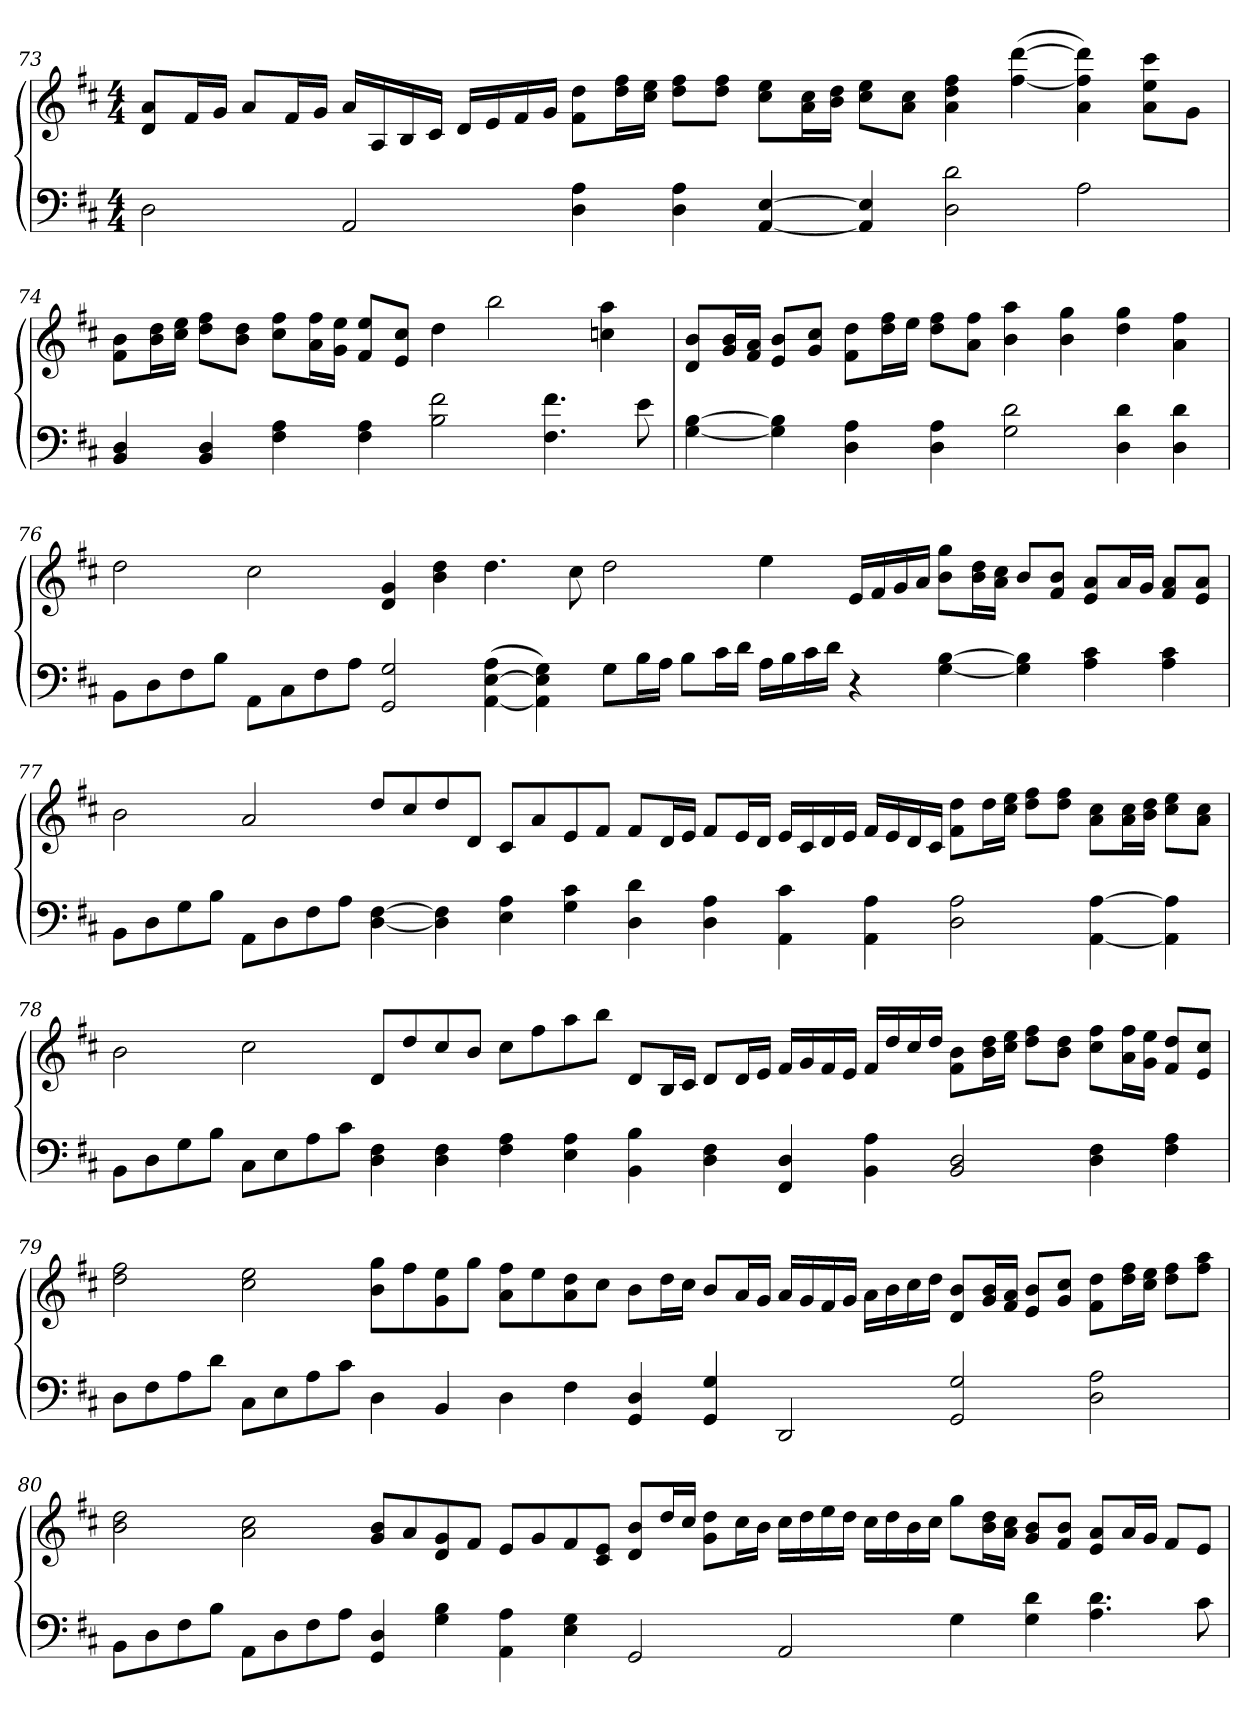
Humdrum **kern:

**kern	**kern
*part2	*part1
*staff2	*staff1
*clefF4	*clefG2
*k[f#c#]	*k[f#c#]
*M4/4	*M4/4
=73	=73
2D	8d 8aL
.	16f#L
.	16gJJ
.	8aL
.	16f#L
.	16gJJ
2AA	16aLL
.	16A
.	16B
.	16c#JJ
.	16dLL
.	16e
.	16f#
.	16gJJ
4D 4A	8f# 8ddL
.	16dd 16ff#L
.	16cc# 16eeJJ
4D 4A	8dd 8ff#L
.	8dd 8ff#J
[4AA [4E	8cc# 8eeL
.	16a 16cc#L
.	16b 16ddJJ
4AA] 4E]	8cc# 8eeL
.	8a 8cc#J
2D 2d	4a 4dd 4ff#
.	(<[4ff# [4ddd
2A	4a 4ff#] 4ddd])
.	8a 8ee 8ccc#L
.	8gJ
=74	=74
4BB 4D	8f# 8bL
.	16b 16ddL
.	16cc# 16eeJJ
4BB 4D	8dd 8ff#L
.	8b 8ddJ
4F# 4A	8cc# 8ff#L
.	16a 16ff#L
.	16g 16eeJJ
4F# 4A	8f# 8eeL
.	8e 8cc#J
2B 2f#	4dd
.	2bb
4.F# 4.f#	.
.	4ccn 4aa
8e	.
=75	=75
[4G [4B	8d 8bL
.	16g 16bL
.	16f# 16aJJ
4G] 4B]	8e 8bL
.	8g 8cc#J
4D 4A	8f# 8ddL
.	16dd 16ff#L
.	16eeJJ
4D 4A	8dd 8ff#L
.	8a 8ff#J
2G 2d	4b 4aa
.	4b 4gg
4D 4d	4dd 4gg
4D 4d	4a 4ff#
=76	=76
8BBL	2dd
8D	.
8F#	.
8BJ	.
8AAL	2cc#
8C#	.
8F#	.
8AJ	.
2GG 2G	4d 4g
.	4b 4dd
(>[4AA [4E 4A	4.dd
4AA] 4E] 4G)	.
.	8cc#
8GL	2dd
16BL	.
16AJJ	.
8BL	.
16c#L	.
16dJJ	.
16ALL	4ee
16B	.
16c#	.
16dJJ	.
4r	16eLL
.	16f#
.	16g
.	16aJJ
[4G [4B	8b 8ggL
.	16b 16ddL
.	16a 16cc#JJ
4G] 4B]	8bL
.	8f# 8bJ
4A 4c#	8e 8aL
.	16aL
.	16gJJ
4A 4c#	8f# 8aL
.	8e 8aJ
=77	=77
8BBL	2b
8D	.
8G	.
8BJ	.
8AAL	2a
8D	.
8F#	.
8AJ	.
[4D [4F#	8ddL
.	8cc#
4D] 4F#]	8dd
.	8dJ
4E 4A	8c#L
.	8a
4G 4c#	8e
.	8f#J
4D 4d	8f#L
.	16dL
.	16eJJ
4D 4A	8f#L
.	16eL
.	16dJJ
4AA 4c#	16eLL
.	16c#
.	16d
.	16eJJ
4AA 4A	16f#LL
.	16e
.	16d
.	16c#JJ
2D 2A	8f# 8ddL
.	16ddL
.	16cc# 16eeJJ
.	8dd 8ff#L
.	8dd 8ff#J
[4AA [4A	8a 8cc#L
.	16a 16cc#L
.	16b 16ddJJ
4AA] 4A]	8cc# 8eeL
.	8a 8cc#J
=78	=78
8BBL	2b
8D	.
8G	.
8BJ	.
8C#L	2cc#
8E	.
8A	.
8c#J	.
4D 4F#	8dL
.	8dd
4D 4F#	8cc#
.	8bJ
4F# 4A	8cc#L
.	8ff#
4E 4A	8aa
.	8bbJ
4BB 4B	8dL
.	16BL
.	16c#JJ
4D 4F#	8dL
.	16dL
.	16eJJ
4FF# 4D	16f#LL
.	16g
.	16f#
.	16eJJ
4BB 4A	16f#LL
.	16dd
.	16cc#
.	16ddJJ
2BB 2D	8f# 8bL
.	16b 16ddL
.	16cc# 16eeJJ
.	8dd 8ff#L
.	8b 8ddJ
4D 4F#	8cc# 8ff#L
.	16a 16ff#L
.	16g 16eeJJ
4F# 4A	8f# 8ddL
.	8e 8cc#J
=79	=79
8DL	2dd 2ff#
8F#	.
8A	.
8dJ	.
8C#L	2cc# 2ee
8E	.
8A	.
8c#J	.
4D	8b 8ggL
.	8ff#
4BB	8g 8ee
.	8ggJ
4D	8a 8ff#L
.	8ee
4F#	8a 8dd
.	8cc#J
4GG 4D	8bL
.	16ddL
.	16cc#JJ
4GG 4G	8bL
.	16aL
.	16gJJ
2DD	16aLL
.	16g
.	16f#
.	16gJJ
.	16aLL
.	16b
.	16cc#
.	16ddJJ
2GG 2G	8d 8bL
.	16g 16bL
.	16f# 16aJJ
.	8e 8bL
.	8g 8cc#J
2D 2A	8f# 8ddL
.	16dd 16ff#L
.	16cc# 16eeJJ
.	8dd 8ff#L
.	8ff# 8aaJ
=80	=80
8BBL	2b 2dd
8D	.
8F#	.
8BJ	.
8AAL	2a 2cc#
8D	.
8F#	.
8AJ	.
4GG 4D	8g 8bL
.	8a
4G 4B	8d 8g
.	8f#J
4AA 4A	8eL
.	8g
4E 4G	8f#
.	8c# 8eJ
2GG	8d 8bL
.	16ddL
.	16cc#JJ
.	8g 8ddL
.	16cc#L
.	16bJJ
2AA	16cc#LL
.	16dd
.	16ee
.	16ddJJ
.	16cc#LL
.	16dd
.	16b
.	16cc#JJ
4G	8ggL
.	16b 16ddL
.	16a 16cc#JJ
4G 4d	8g 8bL
.	8f# 8bJ
4.A 4.d	8e 8aL
.	16aL
.	16gJJ
.	8f#L
8c#	8eJ
=	=
*-	*-
